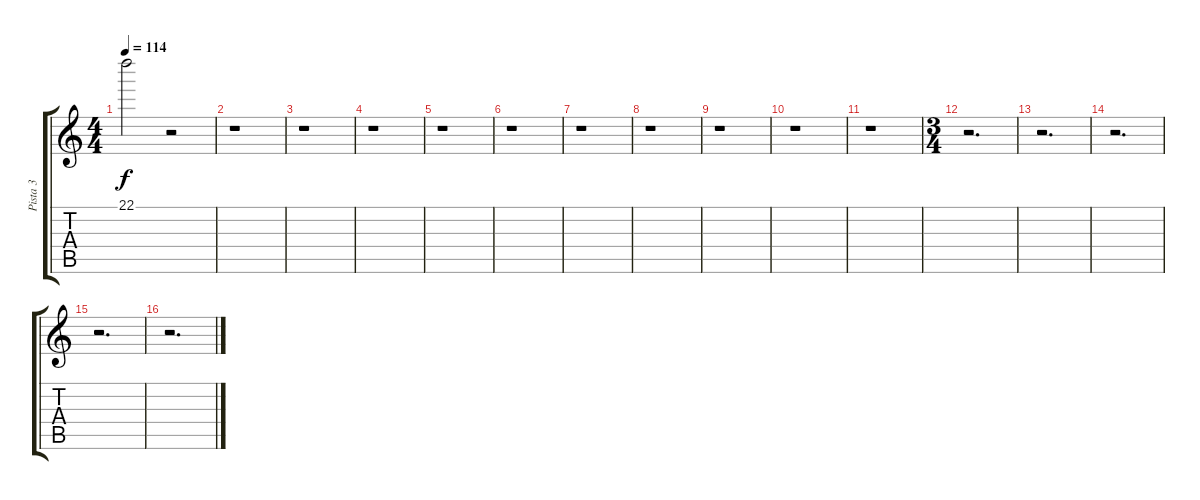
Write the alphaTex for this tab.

\track ("Pista 3" "Pista 3") {instrument overdrivenguitar}
\staff {score tabs}
\tuning (E4 B3 G3 D3 A2 E2) {hide}
\ts (4 4)
\tempo 114
\clef g2
\ks c
22.1{t}.2{dy f} r.2 |
r.1 |
r.1 |
r.1 |
r.1 |
r.1 |
r.1 |
r.1 |
r.1 |
r.1 |
r.1 |
\ts (3 4)
r.2{d} |
r.2{d} |
r.2{d} |
r.2{d} |
r.2{d}
